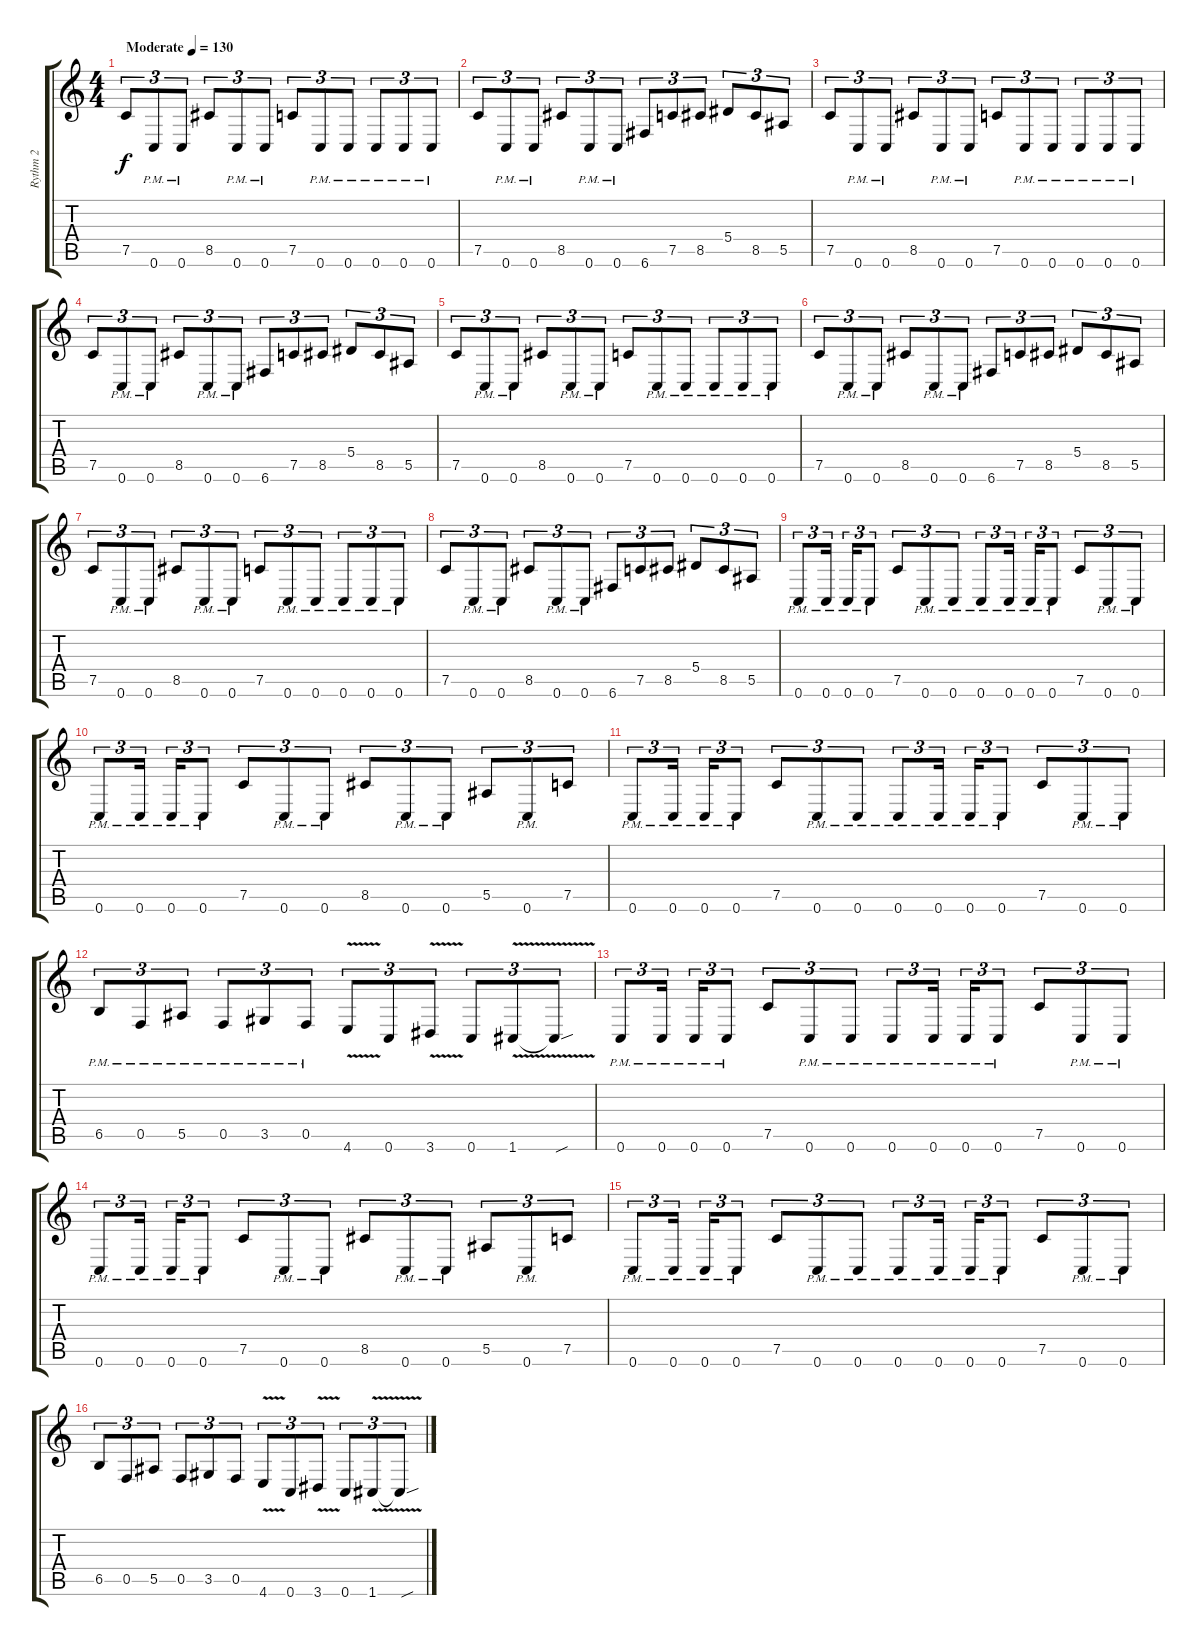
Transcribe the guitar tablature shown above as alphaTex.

\track ("Rythm 2" "Rythm 2") {instrument distortionguitar}
\staff {score tabs}
\tuning (C4 G3 Eb3 Bb2 F2 C2) {hide}
\ts (4 4)
\tempo (130 "Moderate")
\clef g2
\ks c
7.5.8{tu (3 2) dy f instrument distortionguitar} 0.6{pm}.8{tu (3 2)} 0.6{pm}.8{tu (3 2)} 8.5.8{tu (3 2)} 0.6{pm}.8{tu (3 2)} 0.6{pm}.8{tu (3 2)} 7.5.8{tu (3 2)} 0.6{pm}.8{tu (3 2)} 0.6{pm}.8{tu (3 2)} 0.6{pm}.8{tu (3 2)} 0.6{pm}.8{tu (3 2)} 0.6{pm}.8{tu (3 2)} |
7.5.8{tu (3 2)} 0.6{pm}.8{tu (3 2)} 0.6{pm}.8{tu (3 2)} 8.5.8{tu (3 2)} 0.6{pm}.8{tu (3 2)} 0.6{pm}.8{tu (3 2)} 6.6.8{tu (3 2)} 7.5.8{tu (3 2)} 8.5.8{tu (3 2)} 5.4.8{tu (3 2)} 8.5.8{tu (3 2)} 5.5.8{tu (3 2)} |
7.5.8{tu (3 2)} 0.6{pm}.8{tu (3 2)} 0.6{pm}.8{tu (3 2)} 8.5.8{tu (3 2)} 0.6{pm}.8{tu (3 2)} 0.6{pm}.8{tu (3 2)} 7.5.8{tu (3 2)} 0.6{pm}.8{tu (3 2)} 0.6{pm}.8{tu (3 2)} 0.6{pm}.8{tu (3 2)} 0.6{pm}.8{tu (3 2)} 0.6{pm}.8{tu (3 2)} |
7.5.8{tu (3 2)} 0.6{pm}.8{tu (3 2)} 0.6{pm}.8{tu (3 2)} 8.5.8{tu (3 2)} 0.6{pm}.8{tu (3 2)} 0.6{pm}.8{tu (3 2)} 6.6.8{tu (3 2)} 7.5.8{tu (3 2)} 8.5.8{tu (3 2)} 5.4.8{tu (3 2)} 8.5.8{tu (3 2)} 5.5.8{tu (3 2)} |
7.5.8{tu (3 2)} 0.6{pm}.8{tu (3 2)} 0.6{pm}.8{tu (3 2)} 8.5.8{tu (3 2)} 0.6{pm}.8{tu (3 2)} 0.6{pm}.8{tu (3 2)} 7.5.8{tu (3 2)} 0.6{pm}.8{tu (3 2)} 0.6{pm}.8{tu (3 2)} 0.6{pm}.8{tu (3 2)} 0.6{pm}.8{tu (3 2)} 0.6{pm}.8{tu (3 2)} |
7.5.8{tu (3 2)} 0.6{pm}.8{tu (3 2)} 0.6{pm}.8{tu (3 2)} 8.5.8{tu (3 2)} 0.6{pm}.8{tu (3 2)} 0.6{pm}.8{tu (3 2)} 6.6.8{tu (3 2)} 7.5.8{tu (3 2)} 8.5.8{tu (3 2)} 5.4.8{tu (3 2)} 8.5.8{tu (3 2)} 5.5.8{tu (3 2)} |
7.5.8{tu (3 2)} 0.6{pm}.8{tu (3 2)} 0.6{pm}.8{tu (3 2)} 8.5.8{tu (3 2)} 0.6{pm}.8{tu (3 2)} 0.6{pm}.8{tu (3 2)} 7.5.8{tu (3 2)} 0.6{pm}.8{tu (3 2)} 0.6{pm}.8{tu (3 2)} 0.6{pm}.8{tu (3 2)} 0.6{pm}.8{tu (3 2)} 0.6{pm}.8{tu (3 2)} |
7.5.8{tu (3 2)} 0.6{pm}.8{tu (3 2)} 0.6{pm}.8{tu (3 2)} 8.5.8{tu (3 2)} 0.6{pm}.8{tu (3 2)} 0.6{pm}.8{tu (3 2)} 6.6.8{tu (3 2)} 7.5.8{tu (3 2)} 8.5.8{tu (3 2)} 5.4.8{tu (3 2)} 8.5.8{tu (3 2)} 5.5.8{tu (3 2)} |
0.6{pm}.8{tu (3 2)} 0.6{pm}.16{tu (3 2) beam splitsecondary} 0.6{pm}.16{tu (3 2)} 0.6{pm}.8{tu (3 2)} 7.5.8{tu (3 2)} 0.6{pm}.8{tu (3 2)} 0.6{pm}.8{tu (3 2)} 0.6{pm}.8{tu (3 2)} 0.6{pm}.16{tu (3 2) beam splitsecondary} 0.6{pm}.16{tu (3 2)} 0.6{pm}.8{tu (3 2)} 7.5.8{tu (3 2)} 0.6{pm}.8{tu (3 2)} 0.6{pm}.8{tu (3 2)} |
0.6{pm}.8{tu (3 2)} 0.6{pm}.16{tu (3 2) beam splitsecondary} 0.6{pm}.16{tu (3 2)} 0.6{pm}.8{tu (3 2)} 7.5.8{tu (3 2)} 0.6{pm}.8{tu (3 2)} 0.6{pm}.8{tu (3 2)} 8.5.8{tu (3 2)} 0.6{pm}.8{tu (3 2)} 0.6{pm}.8{tu (3 2)} 5.5.8{tu (3 2)} 0.6{pm}.8{tu (3 2)} 7.5.8{tu (3 2)} |
0.6{pm}.8{tu (3 2)} 0.6{pm}.16{tu (3 2) beam splitsecondary} 0.6{pm}.16{tu (3 2)} 0.6{pm}.8{tu (3 2)} 7.5.8{tu (3 2)} 0.6{pm}.8{tu (3 2)} 0.6{pm}.8{tu (3 2)} 0.6{pm}.8{tu (3 2)} 0.6{pm}.16{tu (3 2) beam splitsecondary} 0.6{pm}.16{tu (3 2)} 0.6{pm}.8{tu (3 2)} 7.5.8{tu (3 2)} 0.6{pm}.8{tu (3 2)} 0.6{pm}.8{tu (3 2)} |
6.5{pm}.8{tu (3 2)} 0.5{pm}.8{tu (3 2)} 5.5{pm}.8{tu (3 2)} 0.5{pm}.8{tu (3 2)} 3.5{pm}.8{tu (3 2)} 0.5{pm}.8{tu (3 2)} 4.6{v}.8{tu (3 2)} 0.6.8{tu (3 2)} 3.6{v}.8{tu (3 2)} 0.6.8{tu (3 2)} 1.6{v}.8{tu (3 2)} 1.6{sou t}.8{tu (3 2)} |
0.6{pm}.8{tu (3 2)} 0.6{pm}.16{tu (3 2) beam splitsecondary} 0.6{pm}.16{tu (3 2)} 0.6{pm}.8{tu (3 2)} 7.5.8{tu (3 2)} 0.6{pm}.8{tu (3 2)} 0.6{pm}.8{tu (3 2)} 0.6{pm}.8{tu (3 2)} 0.6{pm}.16{tu (3 2) beam splitsecondary} 0.6{pm}.16{tu (3 2)} 0.6{pm}.8{tu (3 2)} 7.5.8{tu (3 2)} 0.6{pm}.8{tu (3 2)} 0.6{pm}.8{tu (3 2)} |
0.6{pm}.8{tu (3 2)} 0.6{pm}.16{tu (3 2) beam splitsecondary} 0.6{pm}.16{tu (3 2)} 0.6{pm}.8{tu (3 2)} 7.5.8{tu (3 2)} 0.6{pm}.8{tu (3 2)} 0.6{pm}.8{tu (3 2)} 8.5.8{tu (3 2)} 0.6{pm}.8{tu (3 2)} 0.6{pm}.8{tu (3 2)} 5.5.8{tu (3 2)} 0.6{pm}.8{tu (3 2)} 7.5.8{tu (3 2)} |
0.6{pm}.8{tu (3 2)} 0.6{pm}.16{tu (3 2) beam splitsecondary} 0.6{pm}.16{tu (3 2)} 0.6{pm}.8{tu (3 2)} 7.5.8{tu (3 2)} 0.6{pm}.8{tu (3 2)} 0.6{pm}.8{tu (3 2)} 0.6{pm}.8{tu (3 2)} 0.6{pm}.16{tu (3 2) beam splitsecondary} 0.6{pm}.16{tu (3 2)} 0.6{pm}.8{tu (3 2)} 7.5.8{tu (3 2)} 0.6{pm}.8{tu (3 2)} 0.6{pm}.8{tu (3 2)} |
6.5.8{tu (3 2)} 0.5.8{tu (3 2)} 5.5.8{tu (3 2)} 0.5.8{tu (3 2)} 3.5.8{tu (3 2)} 0.5.8{tu (3 2)} 4.6{v}.8{tu (3 2)} 0.6.8{tu (3 2)} 3.6{v}.8{tu (3 2)} 0.6.8{tu (3 2)} 1.6{v}.8{tu (3 2)} 1.6{sou t}.8{tu (3 2)}
